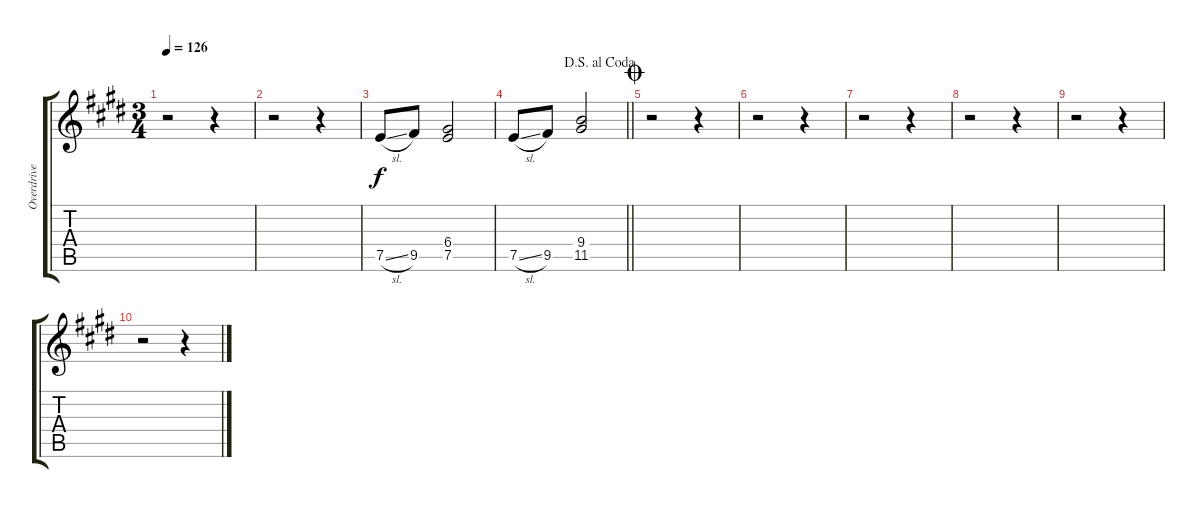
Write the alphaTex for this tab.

\track ("Overdrive" "Overdrive") {instrument overdrivenguitar}
\staff {score tabs}
\tuning (E4 B3 G3 D3 A2 E2) {hide}
\ts (3 4)
\tempo 126
\clef g2
\ks c#minor
r.2{dy f} r.4 |
r.2 r.4 |
7.5{sl}.8 9.5.8 (6.4 7.5).2 |
\jump dalsegnoalcoda
\barLineRight lightlight
7.5{sl}.8 9.5.8 (9.4 11.5).2 |
\jump coda
r.2 r.4 |
r.2 r.4 |
r.2 r.4 |
r.2 r.4 |
r.2 r.4 |
r.2 r.4
